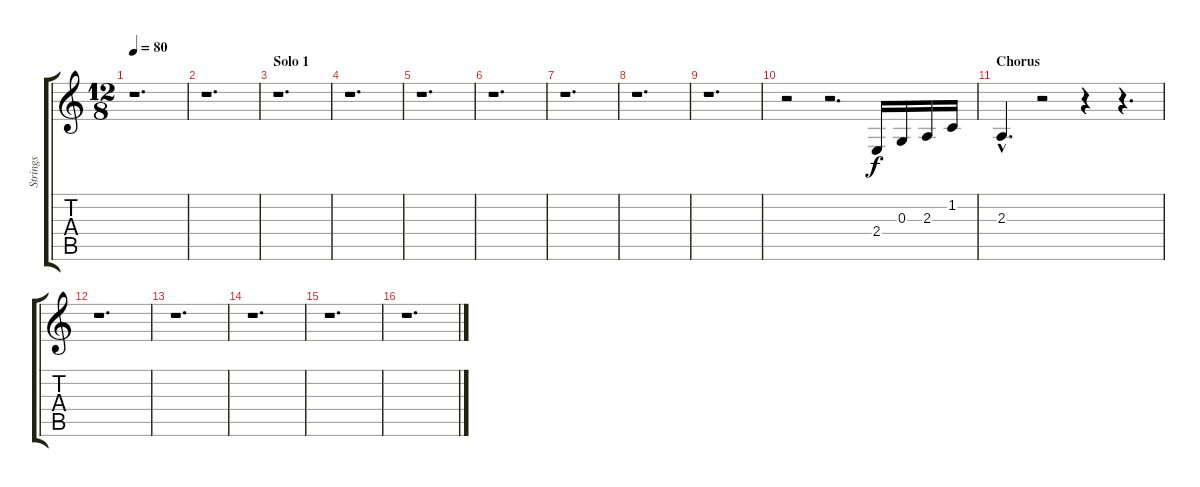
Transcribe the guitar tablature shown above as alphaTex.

\track ("Strings" "Strings") {instrument viola}
\staff {score tabs}
\tuning (E4 B3 G3 D3 A2 E2) {hide}
\ts (12 8)
\tempo 80
\clef g2
\ks c
r.1{d dy f} |
r.1{d} |
\section ("" "Solo 1")
r.1{d} |
r.1{d} |
r.1{d} |
r.1{d} |
r.1{d} |
r.1{d} |
r.1{d} |
r.2 r.2{d} 2.4.16 0.3.16 2.3.16 1.2.16 |
\section ("" "Chorus")
2.3{hac}.4{d} r.2 r.4 r.4{d} |
r.1{d} |
r.1{d} |
r.1{d} |
r.1{d} |
r.1{d}
